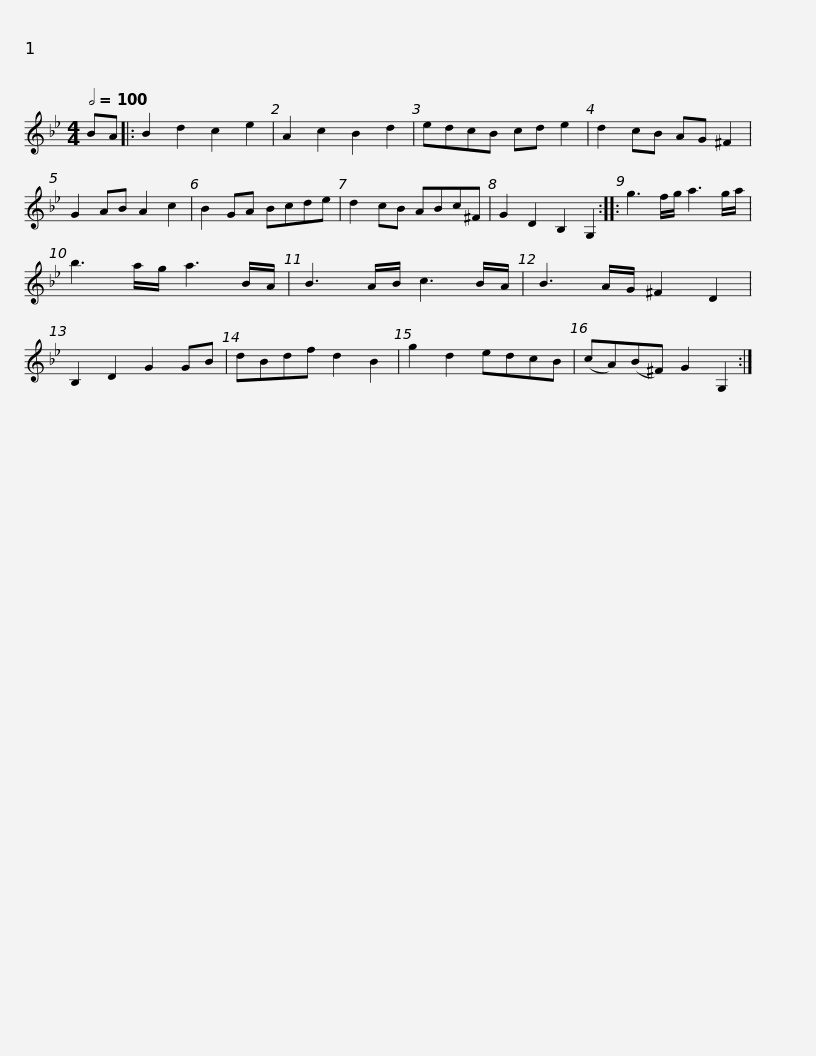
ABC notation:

X:1
L:1/8
Q:1/2=100
M:4/4
I:linebreak $
K:Gmin
V:1 treble
V:1
 BA |: B2 d2 c2 e2 | A2 c2 B2 d2 | edcB cd e2 | d2 cB AG ^F2 | %5
 G2 AB A2 c2 | B2 GA Bcde |$ d2 cB ABc^F | G2 D2 B,2 G,2 :: g3 f/g/ a3 g/a/ | %10
 b3 a/g/ a3 B/A/ | B3 A/B/ c3 B/A/ | B3 A/G/ ^F2 D2 |$ B,2 D2 G2 GB | dBdf d2 B2 | %15
 g2 d2 edcB | (cA)(B^F) G2 G,2 :| %17
